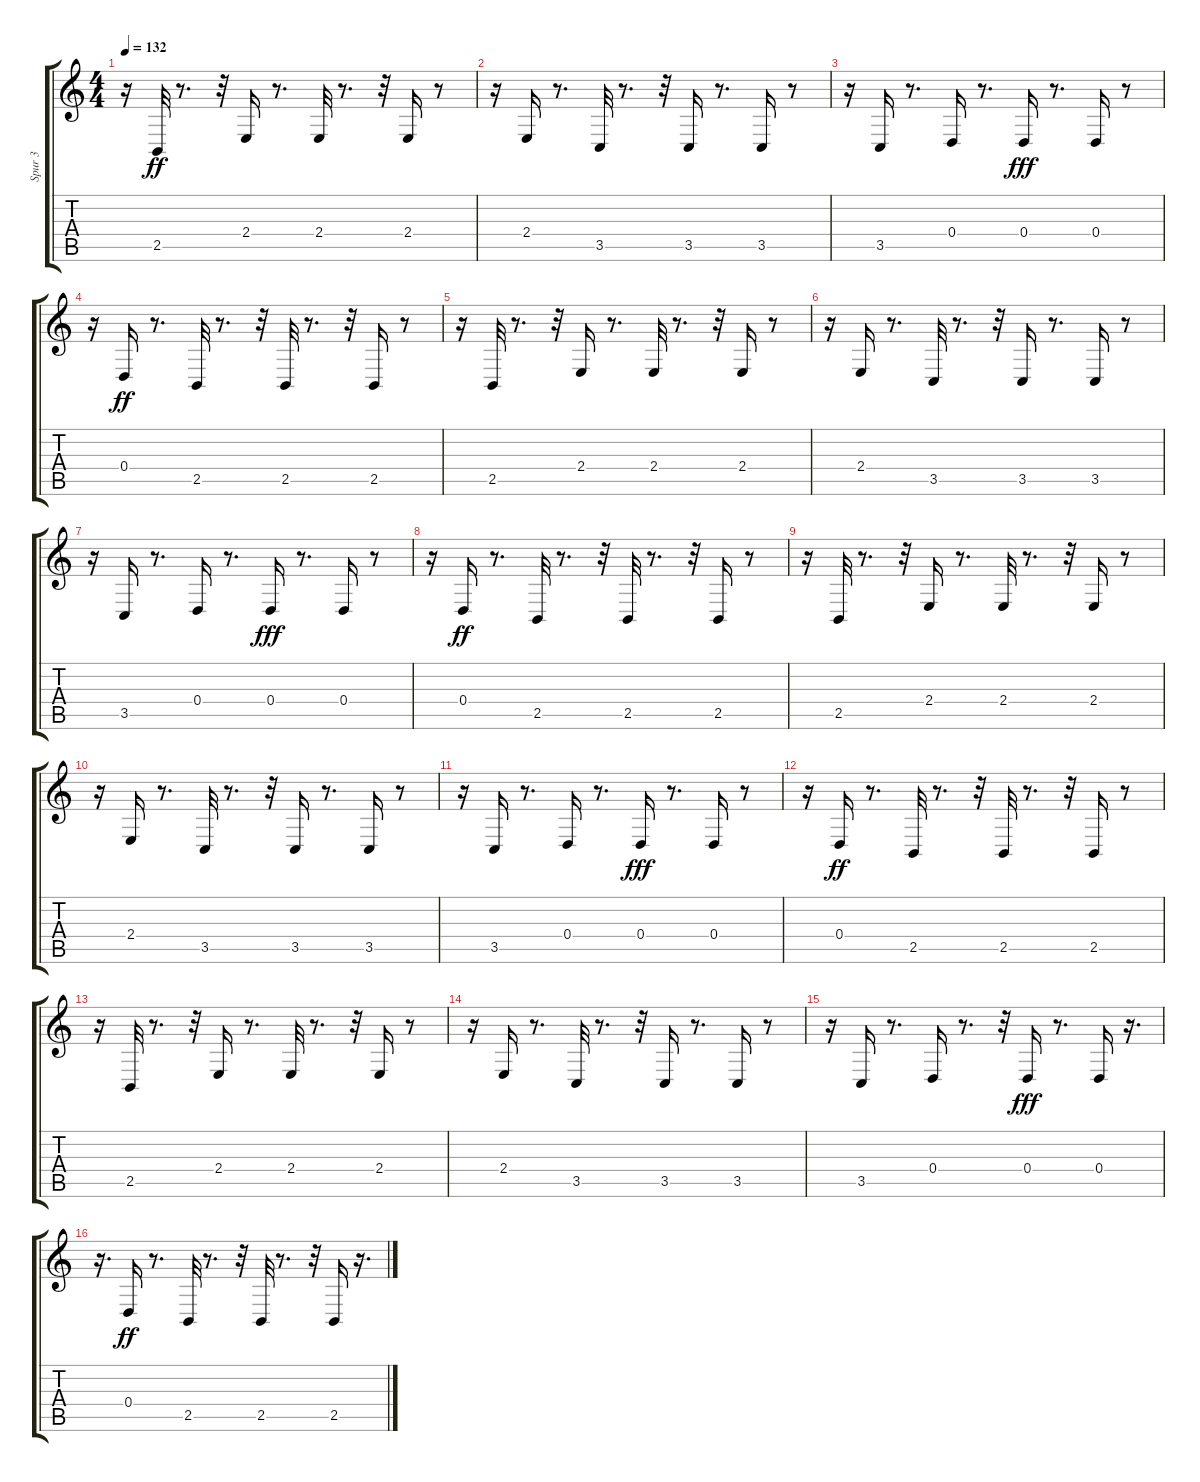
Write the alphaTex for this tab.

\track ("Spur 3" "Spur 3") {instrument percussiveorgan}
\staff {score tabs}
\tuning (E4 B3 G3 D3 A2 E2) {hide}
\ts (4 4)
\tempo 132
\clef g2
\ks c
r.16{dy ff} 2.5.32 r.8{d} r.32 2.4.16 r.8{d} 2.4.32 r.8{d} r.32 2.4.16 r.8 |
r.16 2.4.16 r.8{d} 3.5.32 r.8{d} r.32 3.5.16 r.8{d} 3.5.16 r.8 |
r.16 3.5.16 r.8{d} 0.4.16 r.8{d} 0.4.16{dy fff} r.8{d} 0.4.16 r.8 |
r.16 0.4.16{dy ff} r.8{d} 2.5.32 r.8{d} r.32 2.5.32 r.8{d} r.32 2.5.16 r.8 |
r.16 2.5.32 r.8{d} r.32 2.4.16 r.8{d} 2.4.32 r.8{d} r.32 2.4.16 r.8 |
r.16 2.4.16 r.8{d} 3.5.32 r.8{d} r.32 3.5.16 r.8{d} 3.5.16 r.8 |
r.16 3.5.16 r.8{d} 0.4.16 r.8{d} 0.4.16{dy fff} r.8{d} 0.4.16 r.8 |
r.16 0.4.16{dy ff} r.8{d} 2.5.32 r.8{d} r.32 2.5.32 r.8{d} r.32 2.5.16 r.8 |
r.16 2.5.32 r.8{d} r.32 2.4.16 r.8{d} 2.4.32 r.8{d} r.32 2.4.16 r.8 |
r.16 2.4.16 r.8{d} 3.5.32 r.8{d} r.32 3.5.16 r.8{d} 3.5.16 r.8 |
r.16 3.5.16 r.8{d} 0.4.16 r.8{d} 0.4.16{dy fff} r.8{d} 0.4.16 r.8 |
r.16 0.4.16{dy ff} r.8{d} 2.5.32 r.8{d} r.32 2.5.32 r.8{d} r.32 2.5.16 r.8 |
r.16 2.5.32 r.8{d} r.32 2.4.16 r.8{d} 2.4.32 r.8{d} r.32 2.4.16 r.8 |
r.16 2.4.16 r.8{d} 3.5.32 r.8{d} r.32 3.5.16 r.8{d} 3.5.16 r.8 |
r.16 3.5.16 r.8{d} 0.4.16 r.8{d} r.32 0.4.16{dy fff} r.8{d} 0.4.16 r.16{d} |
r.16{d} 0.4.16{dy ff} r.8{d} 2.5.32 r.8{d} r.32 2.5.32 r.8{d} r.32 2.5.16 r.16{d}
